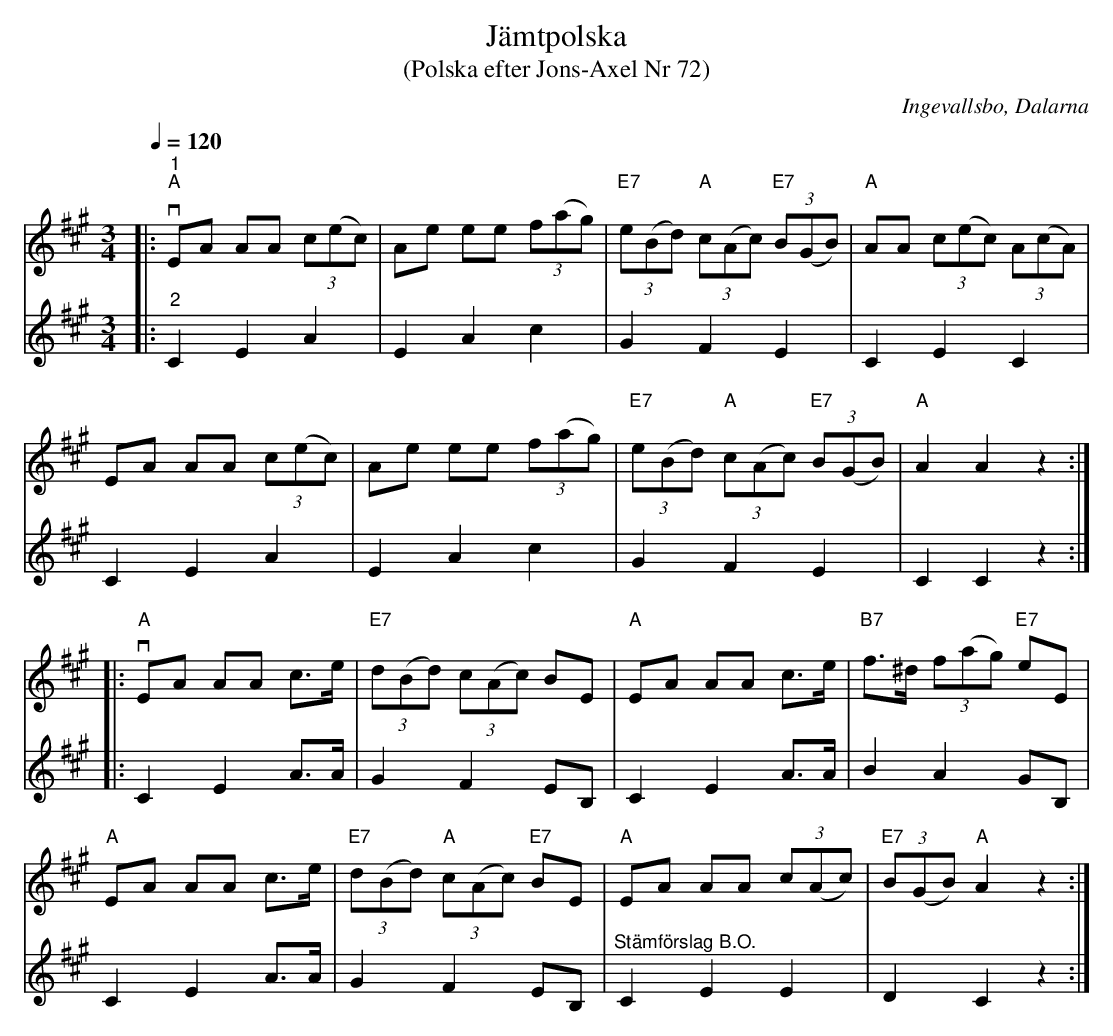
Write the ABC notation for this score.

X:1
T:Jämtpolska
T:(Polska efter Jons-Axel Nr 72)
O:Ingevallsbo, Dalarna
L:1/8
Q:1/4=120
M:3/4
K:A
V:1
|:"^1""A"v EA AA (3c(ec) | Ae ee (3f(ag) | "E7" (3e(Bd)"A" (3c(Ac)"E7" (3B(GB) | "A" AA (3c(ec) (3A(cA) |
EA AA (3c(ec) | Ae ee (3f(ag) | "E7" (3e(Bd)"A" (3c(Ac)"E7" (3B(GB) | "A" A2 A2 z2 ::
"A"v EA AA c>e |"E7" (3d(Bd) (3c(Ac) BE |"A" EA AA c>e | "B7" f>^d (3f(ag)"E7" eE |
"A" EA AA c>e |"E7" (3d(Bd)"A" (3c(Ac)"E7" BE |"A" EA AA (3c(Ac) | "E7" (3B(GB)"A" A2 z2 :|
V:2
|:"^2" C2 E2 A2 | E2 A2 c2 | G2 F2 E2 | C2 E2 C2 |
C2 E2 A2 | E2 A2 c2 | G2 F2 E2 | C2 C2 z2 ::
C2 E2 A>A | G2 F2 EB, | C2 E2 A>A | B2 A2 GB, |
C2 E2 A>A | G2 F2 EB, | "^Stämförslag B.O." C2 E2 E2 | D2 C2 z2 :|
